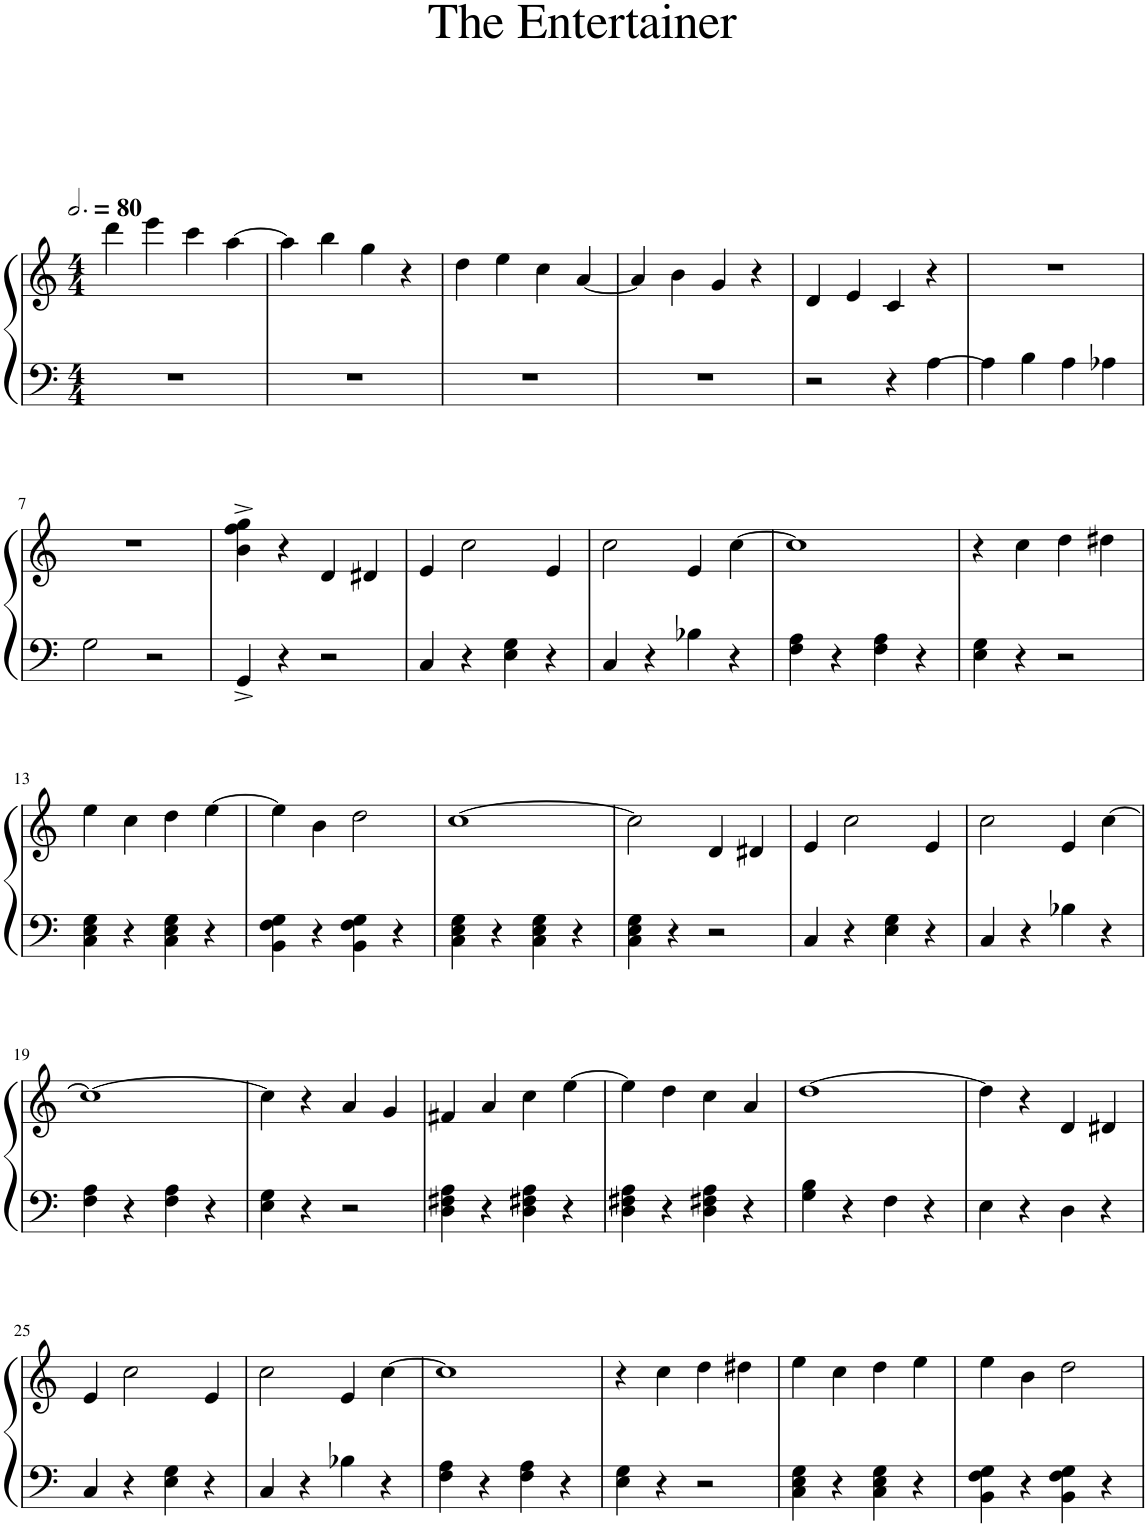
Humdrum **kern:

**kern	**kern
*part1	*part1
*staff2	*staff1
*I"Piano	*
*I'Pno.	*
*clefF4	*clefG2
*k[]	*k[]
*M4/4	*M4/4
*MM240	*MM240
=1	=1
1r	4ddd\
.	4eee\
.	4ccc\
.	[4aa\
=2	=2
1r	4aa\]
.	4bb\
.	4gg\
.	4r
=3	=3
1r	4dd\
.	4ee\
.	4cc\
.	[4a/
=4	=4
1r	4a/]
.	4b\
.	4g/
.	4r
=5	=5
2r	4d/
.	4e/
4r	4c/
[4A\	4r
=6	=6
4A\]	1r
4B\	.
4A\	.
4A-X\	.
!!LO:LB:g=z
=7	=7
2G\	1r
2r	.
=8	=8
4GG^/	4b\^ 4ff\^ 4gg\^
4r	4r
2r	4d/
.	4d#X/
=9	=9
4C/	4e/
4r	2cc\
4E\ 4G\	.
4r	4e/
=10	=10
4C/	2cc\
4r	.
4B-X\	4e/
4r	[4cc\
=11	=11
4F\ 4A\	1cc]
4r	.
4F\ 4A\	.
4r	.
=12	=12
4E\ 4G\	4r
4r	4cc\
2r	4dd\
.	4dd#X\
!!LO:LB:g=z
=13	=13
4C\ 4E\ 4G\	4ee\
4r	4cc\
4C\ 4E\ 4G\	4dd\
4r	[4ee\
=14	=14
4BB\ 4F\ 4G\	4ee\]
4r	4b\
4BB\ 4F\ 4G\	2dd\
4r	.
=15	=15
4C\ 4E\ 4G\	[1cc
4r	.
4C\ 4E\ 4G\	.
4r	.
=16	=16
4C\ 4E\ 4G\	2cc\]
4r	.
2r	4d/
.	4d#X/
=17	=17
4C/	4e/
4r	2cc\
4E\ 4G\	.
4r	4e/
=18	=18
4C/	2cc\
4r	.
4B-X\	4e/
4r	[4cc\
!!LO:LB:g=z
=19	=19
4F\ 4A\	1cc_
4r	.
4F\ 4A\	.
4r	.
=20	=20
4E\ 4G\	4cc\]
4r	4r
2r	4a/
.	4g/
=21	=21
4D\ 4F#X\ 4A\	4f#X/
4r	4a/
4D\ 4F#X\ 4A\	4cc\
4r	[4ee\
=22	=22
4D\ 4F#X\ 4A\	4ee\]
4r	4dd\
4D\ 4F#X\ 4A\	4cc\
4r	4a/
=23	=23
4G\ 4B\	[1dd
4r	.
4F\	.
4r	.
=24	=24
4E\	4dd\]
4r	4r
4D\	4d/
4r	4d#X/
!!LO:LB:g=z
=25	=25
4C/	4e/
4r	2cc\
4E\ 4G\	.
4r	4e/
=26	=26
4C/	2cc\
4r	.
4B-X\	4e/
4r	[4cc\
=27	=27
4F\ 4A\	1cc]
4r	.
4F\ 4A\	.
4r	.
=28	=28
4E\ 4G\	4r
4r	4cc\
2r	4dd\
.	4dd#X\
=29	=29
4C\ 4E\ 4G\	4ee\
4r	4cc\
4C\ 4E\ 4G\	4dd\
4r	4ee\
=30	=30
4BB\ 4F\ 4G\	4ee\
4r	4b\
4BB\ 4F\ 4G\	2dd\
4r	.
=	=
*-	*-
